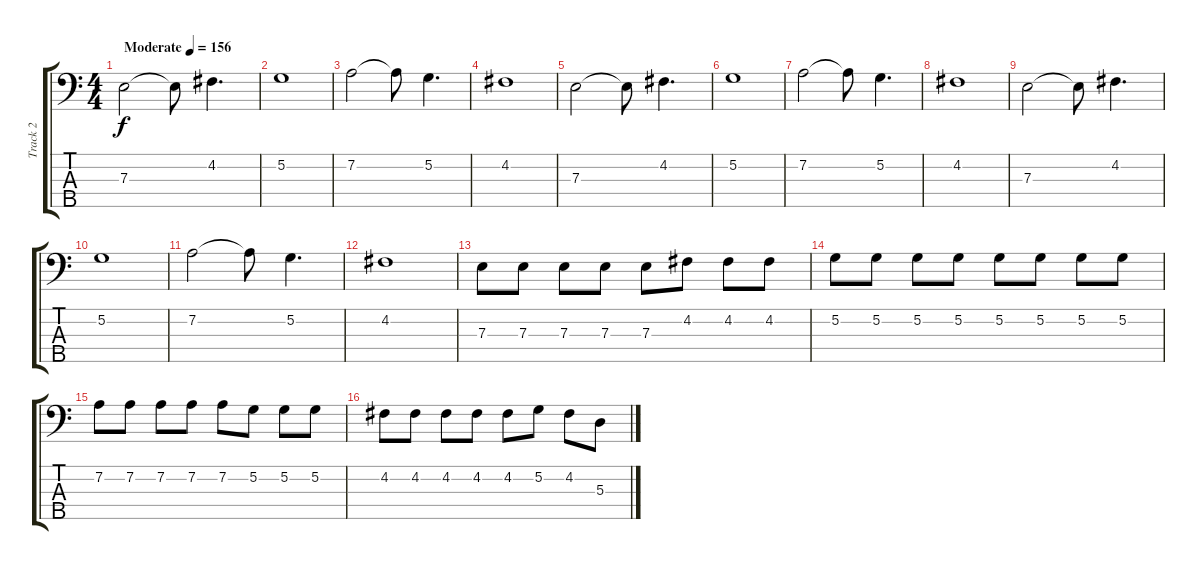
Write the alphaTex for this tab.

\track ("Track 2" "Track 2") {instrument electricbassfinger}
\staff {score tabs}
\tuning (G2 D2 A1 E1 B0) {hide}
\ts (4 4)
\tempo (156 "Moderate")
\clef f4
\ks c
7.3.2{dy f instrument electricbassfinger} 7.3{t}.8 4.2.4{d} |
5.2.1 |
7.2.2 7.2{t}.8 5.2.4{d} |
4.2.1 |
7.3.2 7.3{t}.8 4.2.4{d} |
5.2.1 |
7.2.2 7.2{t}.8 5.2.4{d} |
4.2.1 |
7.3.2 7.3{t}.8 4.2.4{d} |
5.2.1 |
7.2.2 7.2{t}.8 5.2.4{d} |
4.2.1 |
7.3.8 7.3.8 7.3.8 7.3.8 7.3.8 4.2.8 4.2.8 4.2.8 |
5.2.8 5.2.8 5.2.8 5.2.8 5.2.8 5.2.8 5.2.8 5.2.8 |
7.2.8 7.2.8 7.2.8 7.2.8 7.2.8 5.2.8 5.2.8 5.2.8 |
4.2.8 4.2.8 4.2.8 4.2.8 4.2.8 5.2.8 4.2.8 5.3.8
